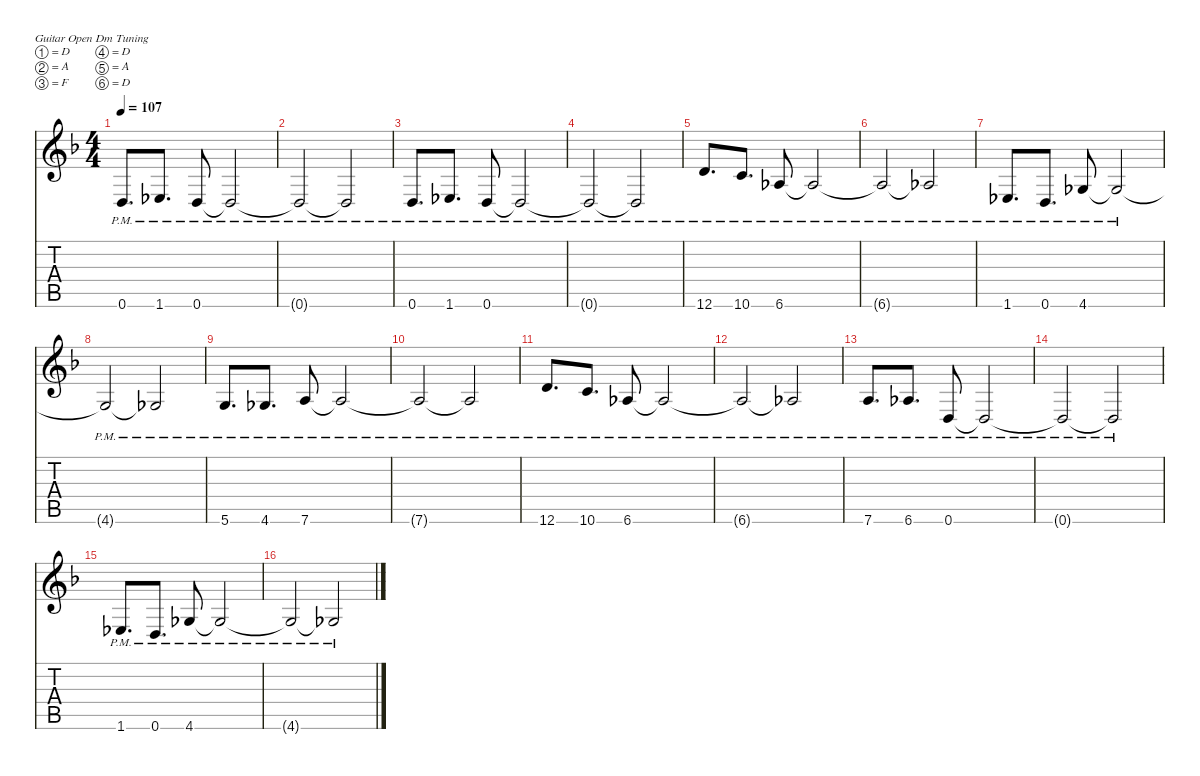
\hideDynamics
\bracketExtendMode nobrackets
\singleTrackTrackNamePolicy hidden
\multiTrackTrackNamePolicy hidden
\firstSystemTrackNameMode fullname
\firstSystemTrackNameOrientation horizontal
\otherSystemsTrackNameOrientation horizontal
\track ("Guitar 1" "E-Gt") {defaultSystemsLayout 16 instrument distortionguitar}
\staff {score tabs}
\tuning (D4 A3 F3 D3 A2 D2)
\ts (4 4)
\tempo 107
\clef g2
\ks dminor
0.6{pm acc forcenatural}.8{d dy f beam Up} 1.6{pm acc b}.8{d beam Up} 0.6{pm acc forcenatural}.8{beam Up} 0.6{pm t acc forcenatural}.2{beam Up} |
0.6{pm t acc forcenatural}.2{beam Up} 0.6{pm t acc forcenatural}.2{beam Up} |
0.6{pm acc forcenatural}.8{d beam Up} 1.6{pm acc b}.8{d beam Up} 0.6{pm acc forcenatural}.8{beam Up} 0.6{pm t acc forcenatural}.2{beam Up} |
0.6{pm t acc forcenatural}.2{beam Up} 0.6{pm t acc forcenatural}.2{beam Up} |
12.6{pm acc forcenatural}.8{d beam Up} 10.6{pm acc forcenatural}.8{d beam Up} 6.6{pm acc b}.8{beam Up} 6.6{pm t acc b}.2{beam Up} |
6.6{pm t acc b}.2{beam Up} 6.6{pm t acc b}.2{beam Up} |
1.6{pm acc b}.8{d beam Up} 0.6{pm acc forcenatural}.8{d beam Up} 4.6{pm acc b}.8{beam Up} 4.6{pm t acc b}.2{beam Up} |
4.6{pm t acc b}.2{beam Up} 4.6{pm t acc b}.2{beam Up} |
5.6{pm acc forcenatural}.8{d beam Up} 4.6{pm acc b}.8{d beam Up} 7.6{pm acc forcenatural}.8{beam Up} 7.6{pm t acc forcenatural}.2{beam Up} |
7.6{pm t acc forcenatural}.2{beam Up} 7.6{pm t acc forcenatural}.2{beam Up} |
12.6{pm acc forcenatural}.8{d beam Up} 10.6{pm acc forcenatural}.8{d beam Up} 6.6{pm acc b}.8{beam Up} 6.6{pm t acc b}.2{beam Up} |
6.6{pm t acc b}.2{beam Up} 6.6{pm t acc b}.2{beam Up} |
7.6{pm acc forcenatural}.8{d beam Up} 6.6{pm acc b}.8{d beam Up} 0.6{pm acc forcenatural}.8{beam Up} 0.6{pm t acc forcenatural}.2{beam Up} |
0.6{pm t acc forcenatural}.2{beam Up} 0.6{pm t acc forcenatural}.2{beam Up} |
1.6{pm acc b}.8{d beam Up} 0.6{pm acc forcenatural}.8{d beam Up} 4.6{pm acc b}.8{beam Up} 4.6{pm t acc b}.2{beam Up} |
4.6{pm t acc b}.2{beam Up} 4.6{pm t acc b}.2{beam Up}
